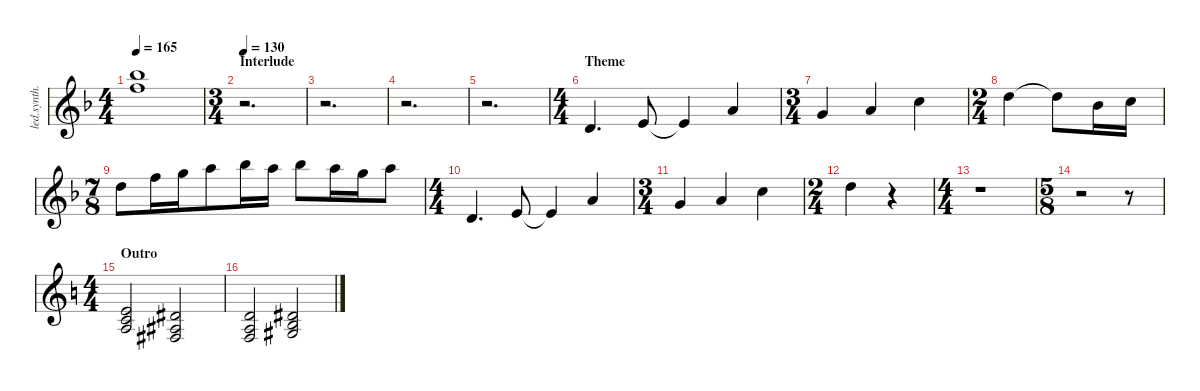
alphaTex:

\defaultSystemsLayout 4
\hideDynamics
\bracketExtendMode nobrackets
\otherSystemsTrackNameOrientation horizontal
\track ("Keyboards" "led.synth.") {instrument lead1square}
\staff {score}
\tuning (E4 B3 G3 D3 A2 E2)
\ts (4 4)
\tempo 165
\clef g2
\ks f
(18.1{acc b} 18.2{acc forcenatural}).1{dy f beam Down} |
\ts (3 4)
\section ("" "Interlude")
\tempo 130
r.2{d beam Down} |
r.2{d beam Down} |
r.2{d beam Down} |
r.2{d beam Down} |
\ts (4 4)
\section ("" "Theme")
3.2{acc forcenatural}.4{d instrument stringensemble1 beam Up} 0.1{acc forcenatural}.8{beam Up} 0.1{t acc forcenatural}.4{beam Up} 5.1{acc forcenatural}.4{beam Up} |
\ts (3 4)
3.1{acc forcenatural}.4{beam Up} 5.1{acc forcenatural}.4{beam Up} 8.1{acc forcenatural}.4{beam Down} |
\ts (2 4)
15.2{acc forcenatural}.4{beam Down} 15.2{t acc forcenatural}.8{beam Down} 15.3{acc b}.16{beam Down} 13.2{acc forcenatural}.16{beam Down} |
\ts (7 8)
15.2{acc forcenatural}.8{beam Down} 13.1{acc forcenatural}.16{beam Down} 15.1{acc forcenatural}.16{beam Down} 17.1{acc forcenatural}.8{beam Down} 18.1{acc b}.16{beam Down} 17.1{acc forcenatural}.16{beam Down} 18.1{acc b}.8{beam Down} 17.1{acc forcenatural}.16{beam Down} 15.1{acc forcenatural}.16{beam Down} 17.1{acc forcenatural}.8{beam Down} |
\ts (4 4)
3.2{acc forcenatural}.4{d beam Up} 0.1{acc forcenatural}.8{beam Up} 0.1{t acc forcenatural}.4{beam Up} 5.1{acc forcenatural}.4{beam Up} |
\ts (3 4)
3.1{acc forcenatural}.4{beam Up} 5.1{acc forcenatural}.4{beam Up} 8.1{acc forcenatural}.4{beam Down} |
\ts (2 4)
10.1{acc forcenatural}.4{beam Down} r.4{beam Down} |
\ts (4 4)
r.1{beam Down} |
\ts (5 8)
r.2{beam Down} r.8{beam Down} |
\ts (4 4)
\section ("" "Outro")
\ks c
(0.1 1.2 2.3).2{instrument synthstrings1 beam Up} (4.2{acc #} 3.3{acc #} 4.4{acc #}).2{beam Up} |
(3.2 2.3 3.4).2{beam Up} (4.2{acc #} 4.3 6.4{acc #}).2{beam Up}
